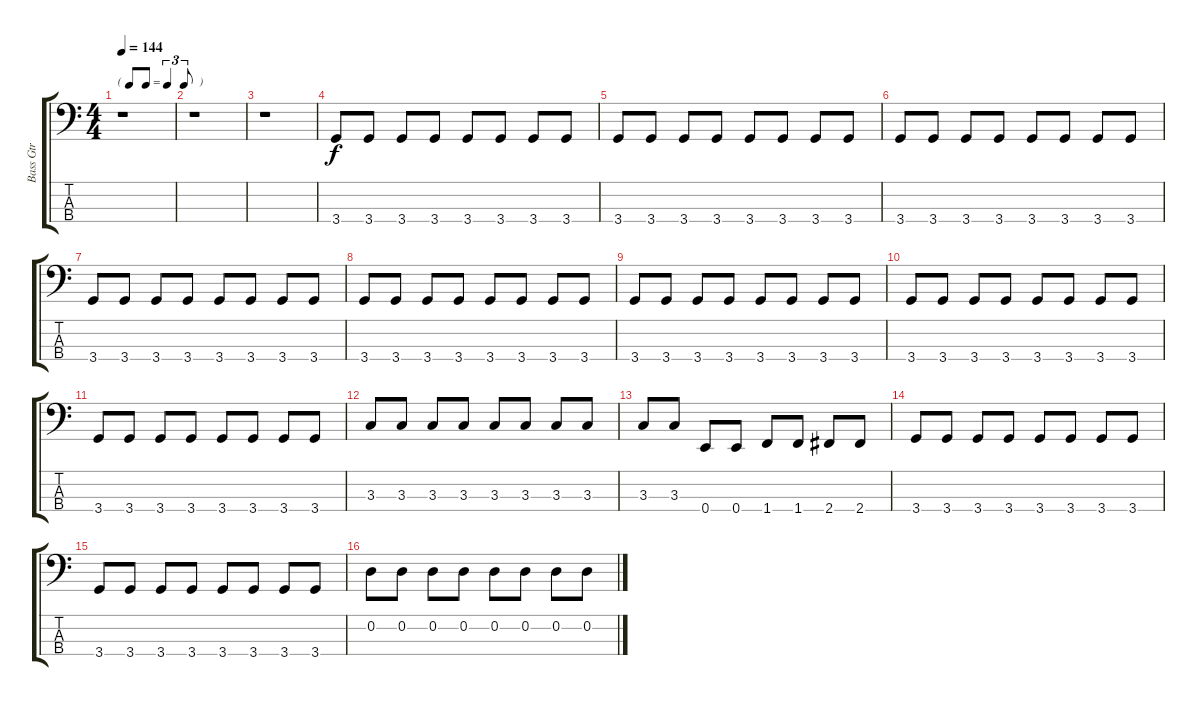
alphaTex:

\track ("Bass Gtr            " "Bass Gtr  ") {instrument electricbassfinger}
\staff {score tabs}
\tuning (G2 D2 A1 E1) {hide}
\ts (4 4)
\tf triplet8th
\tempo 144
\clef f4
\ks c
r.1{dy f instrument electricbassfinger} |
r.1 |
r.1 |
3.4.8 3.4.8 3.4.8 3.4.8 3.4.8 3.4.8 3.4.8 3.4.8 |
3.4.8 3.4.8 3.4.8 3.4.8 3.4.8 3.4.8 3.4.8 3.4.8 |
3.4.8 3.4.8 3.4.8 3.4.8 3.4.8 3.4.8 3.4.8 3.4.8 |
3.4.8 3.4.8 3.4.8 3.4.8 3.4.8 3.4.8 3.4.8 3.4.8 |
3.4.8 3.4.8 3.4.8 3.4.8 3.4.8 3.4.8 3.4.8 3.4.8 |
3.4.8 3.4.8 3.4.8 3.4.8 3.4.8 3.4.8 3.4.8 3.4.8 |
3.4.8 3.4.8 3.4.8 3.4.8 3.4.8 3.4.8 3.4.8 3.4.8 |
3.4.8 3.4.8 3.4.8 3.4.8 3.4.8 3.4.8 3.4.8 3.4.8 |
3.3.8 3.3.8 3.3.8 3.3.8 3.3.8 3.3.8 3.3.8 3.3.8 |
3.3.8 3.3.8 0.4.8 0.4.8 1.4.8 1.4.8 2.4.8 2.4.8 |
3.4.8 3.4.8 3.4.8 3.4.8 3.4.8 3.4.8 3.4.8 3.4.8 |
3.4.8 3.4.8 3.4.8 3.4.8 3.4.8 3.4.8 3.4.8 3.4.8 |
0.2.8 0.2.8 0.2.8 0.2.8 0.2.8 0.2.8 0.2.8 0.2.8
